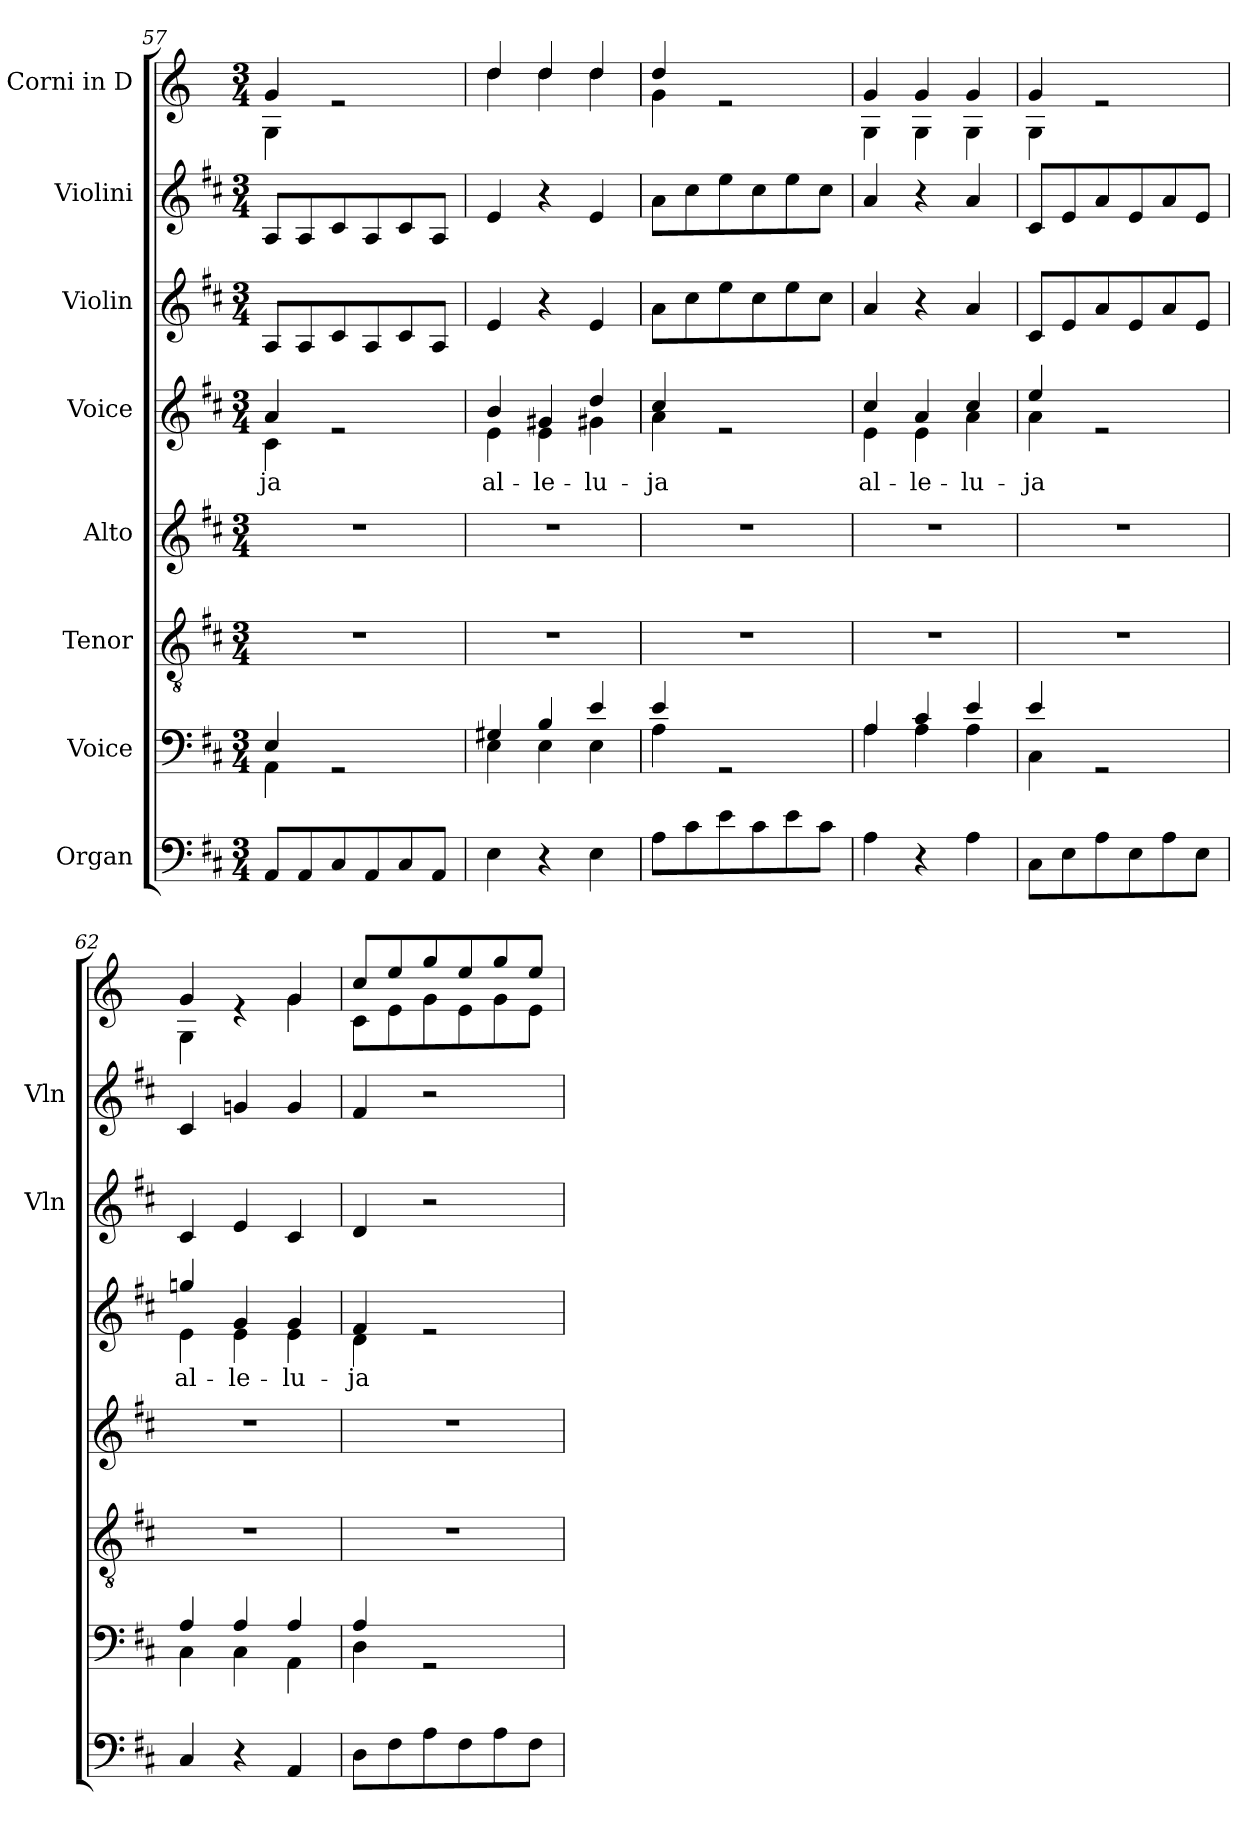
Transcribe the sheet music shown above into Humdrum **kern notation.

**kern	**kern	**kern	**kern	**kern	**text	**kern	**kern	**kern
*part8	*part7	*part6	*part5	*part4	*part4	*part3	*part2	*part1
*staff8	*staff7	*staff6	*staff5	*staff4	*staff4	*staff3	*staff2	*staff1
*I"Organ	*I"Voice	*I"Tenor	*I"Alto	*I"Voice	*	*I"Violin	*I"Violini	*I"Corni in D
*	*	*	*	*	*	*I'Vln	*I'Vln	*
*clefF4	*clefF4	*clefGv2	*clefG2	*clefG2	*	*clefG2	*clefG2	*clefG2
*	*	*	*	*	*	*	*	*ITrd6c10
*k[f#c#]	*k[f#c#]	*k[f#c#]	*k[f#c#]	*k[f#c#]	*	*k[f#c#]	*k[f#c#]	*k[f#c#]
*M3/4	*M3/4	*M3/4	*M3/4	*M3/4	*	*M3/4	*M3/4	*M3/4
=57	=57	=57	=57	=57	=57	=57	=57	=57
*	*^	*	*	*	*	*	*	*
!	!	!	!	!	!	!LO:LY:b	!	!	!
*	*	*	*	*	*^	*	*	*	*^
8AA/L	4E/	4AA\	2.r	2.r	4a/	4c#\	-ja	8A/L	8A/L	4A/	4AA\
8AA/	.	.	.	.	.	.	.	8A/	8A/	.	.
8C#/	2rGG	2ryy	.	.	2re	2ryy	.	8c#/	8c#/	2re	2ryy
8AA/	.	.	.	.	.	.	.	8A/	8A/	.	.
8C#/	.	.	.	.	.	.	.	8c#/	8c#/	.	.
8AA/J	.	.	.	.	.	.	.	8A/J	8A/J	.	.
=58	=58	=58	=58	=58	=58	=58	=58	=58	=58	=58	=58
!	!	!	!	!	!	!	!LO:LY:b	!	!	!	!
4E\	4G#X/	4E\	2.r	2.r	4b/	4e\	al-	4e/	4e/	4e/	4e\
!	!	!	!	!	!	!	!LO:LY:b	!	!	!	!
4r	4B/	4E\	.	.	4g#X/	4e\	-le-	4r	4r	4e/	4e\
!	!	!	!	!	!	!	!LO:LY:b	!	!	!	!
4E\	4e/	4E\	.	.	4dd/	4g#X\	-lu-	4e/	4e/	4e/	4e\
=59	=59	=59	=59	=59	=59	=59	=59	=59	=59	=59	=59
!	!	!	!	!	!	!	!LO:LY:b	!	!	!	!
8A\L	4e/	4A\	2.r	2.r	4cc#/	4a\	-ja	8a\L	8a\L	4e/	4A\
8c#\	.	.	.	.	.	.	.	8cc#\	8cc#\	.	.
8e\	2rGG	2ryy	.	.	2re	2ryy	.	8ee\	8ee\	2re	2ryy
8c#\	.	.	.	.	.	.	.	8cc#\	8cc#\	.	.
8e\	.	.	.	.	.	.	.	8ee\	8ee\	.	.
8c#\J	.	.	.	.	.	.	.	8cc#\J	8cc#\J	.	.
=60	=60	=60	=60	=60	=60	=60	=60	=60	=60	=60	=60
!	!	!	!	!	!	!	!LO:LY:b	!	!	!	!
4A\	4A/	4A\	2.r	2.r	4cc#/	4e\	al-	4a/	4a/	4A/	4AA\
!	!	!	!	!	!	!	!LO:LY:b	!	!	!	!
4r	4c#/	4A\	.	.	4a/	4e\	-le-	4r	4r	4A/	4AA\
!	!	!	!	!	!	!	!LO:LY:b	!	!	!	!
4A\	4e/	4A\	.	.	4cc#/	4a\	-lu-	4a/	4a/	4A/	4AA\
!!LO:PB:g=z	!!
=61	=61	=61	=61	=61	=61	=61	=61	=61	=61	=61	=61
!	!	!	!	!	!	!	!LO:LY:b	!	!	!	!
8C#\L	4e/	4C#\	2.r	2.r	4ee/	4a\	-ja	8c#/L	8c#/L	4A/	4AA\
8E\	.	.	.	.	.	.	.	8e/	8e/	.	.
8A\	2rGG	2ryy	.	.	2re	2ryy	.	8a/	8a/	2re	2ryy
8E\	.	.	.	.	.	.	.	8e/	8e/	.	.
8A\	.	.	.	.	.	.	.	8a/	8a/	.	.
8E\J	.	.	.	.	.	.	.	8e/J	8e/J	.	.
=62	=62	=62	=62	=62	=62	=62	=62	=62	=62	=62	=62
!	!	!	!	!	!	!	!LO:LY:b	!	!	!	!
4C#/	4A/	4C#\	2.r	2.r	4ggn/	4e\	al-	4c#/	4c#/	4A/	4AA\
!	!	!	!	!	!	!	!LO:LY:b	!	!	!	!
4r	4A/	4C#\	.	.	4g/	4e\	-le-	4e/	4gn/	4re	4ryy
!	!	!	!	!	!	!	!LO:LY:b	!	!	!	!
4AA/	4A/	4AA\	.	.	4g/	4e\	-lu-	4c#/	4g/	4A/	4A\
=63	=63	=63	=63	=63	=63	=63	=63	=63	=63	=63	=63
!	!	!	!	!	!	!	!LO:LY:b	!	!	!	!
8D\L	4A/	4D\	2.r	2.r	4f#/	4d\	-ja	4d/	4f#/	8d/L	8D\L
8F#\	.	.	.	.	.	.	.	.	.	8f#/	8F#\
8A\	2rGG	2ryy	.	.	2re	2ryy	.	2r	2r	8a/	8A\
8F#\	.	.	.	.	.	.	.	.	.	8f#/	8F#\
8A\	.	.	.	.	.	.	.	.	.	8a/	8A\
8F#\J	.	.	.	.	.	.	.	.	.	8f#/J	8F#\J
*	*v	*v	*	*	*v	*v	*	*	*	*v	*v
=	=	=	=	=	=	=	=	=
*-	*-	*-	*-	*-	*-	*-	*-	*-
